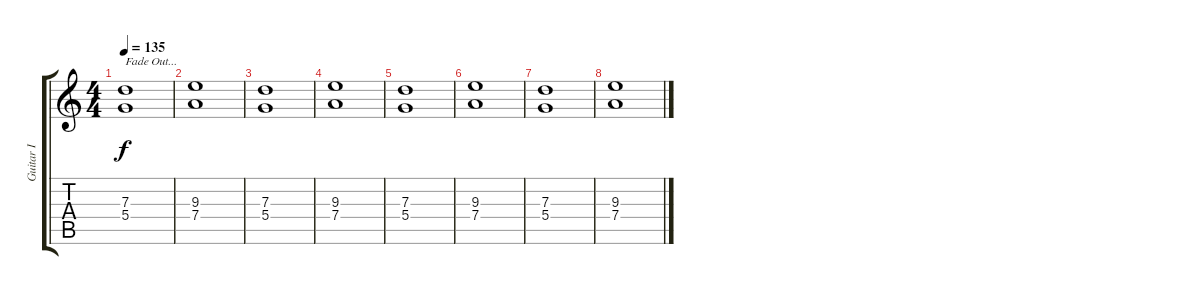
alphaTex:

\track ("Guitar I" "Guitar I") {instrument distortionguitar}
\staff {score tabs}
\tuning (E4 B3 G3 D3 A2 E2) {hide}
\ts (4 4)
\tempo 135
\clef g2
\ks c
(7.3 5.4).1{txt "Fade Out..." dy f volume 7} |
(9.3 7.4).1 |
(7.3 5.4).1 |
(9.3 7.4).1 |
(7.3 5.4).1{volume 1} |
(9.3 7.4).1 |
(7.3 5.4).1 |
(9.3 7.4).1
